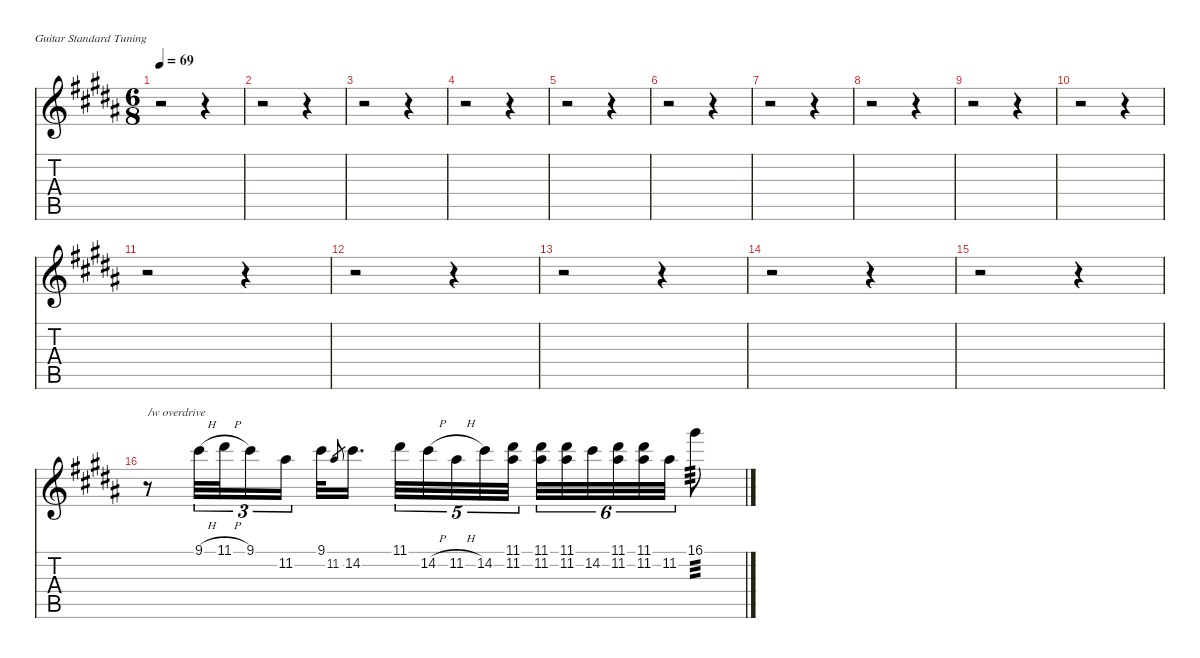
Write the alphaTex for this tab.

\defaultSystemsLayout 4
\hideDynamics
\bracketExtendMode nobrackets
\singleTrackTrackNamePolicy hidden
\multiTrackTrackNamePolicy hidden
\firstSystemTrackNameMode fullname
\firstSystemTrackNameOrientation horizontal
\otherSystemsTrackNameOrientation horizontal
\track ("Guitar 3" "el.guit.") {instrument electricguitarclean}
\staff {score tabs}
\tuning (E4 B3 G3 D3 A2 E2)
\ts (6 8)
\tempo 69
\clef g2
\ks b
r.2{dy fff beam Down} r.4{beam Down} |
r.2{beam Down} r.4{beam Down} |
r.2{beam Down} r.4{beam Down} |
r.2{beam Down} r.4{beam Down} |
r.2{beam Down} r.4{beam Down} |
r.2{beam Down} r.4{beam Down} |
r.2{beam Down} r.4{beam Down} |
r.2{beam Down} r.4{beam Down} |
r.2{beam Down} r.4{beam Down} |
r.2{beam Down} r.4{beam Down} |
r.2{beam Down} r.4{beam Down} |
r.2{beam Down} r.4{beam Down} |
r.2{beam Down} r.4{beam Down} |
r.2{beam Down} r.4{beam Down} |
r.2{beam Down} r.4{beam Down} |
r.8{txt "/w overdrive" instrument overdrivenguitar beam Down} 9.1{h acc #}.32{tu (3 2) beam Down} 11.1{h acc #}.32{tu (3 2) beam Down} 9.1{acc #}.16{tu (3 2) beam Down} 11.2{acc #}.16{tu (3 2) beam Down} 9.1{acc #}.32{beam Down} 11.2{acc #}.8{gr dy ff beam Up} 14.2{acc #}.16{d dy fff beam Down} 11.1{acc #}.32{tu (5 4) beam Down} 14.2{h acc #}.32{tu (5 4) beam Down} 11.2{h acc #}.32{tu (5 4) beam Down} 14.2{acc #}.32{tu (5 4) beam Down} (11.1{acc #} 11.2{acc #}).32{tu (5 4) beam Down} (11.1{acc #} 11.2{acc #}).32{tu (6 4) beam Down} (11.1{acc #} 11.2{acc #}).32{tu (6 4) beam Down} 14.2{acc #}.32{tu (6 4) beam Down} (11.1{acc #} 11.2{acc #}).32{tu (6 4) beam Down} (11.1{acc #} 11.2{acc #}).32{tu (6 4) beam Down} 11.2{acc #}.32{tu (6 4) beam Down} 16.1{acc #}.8{tp 3 beam Down}
